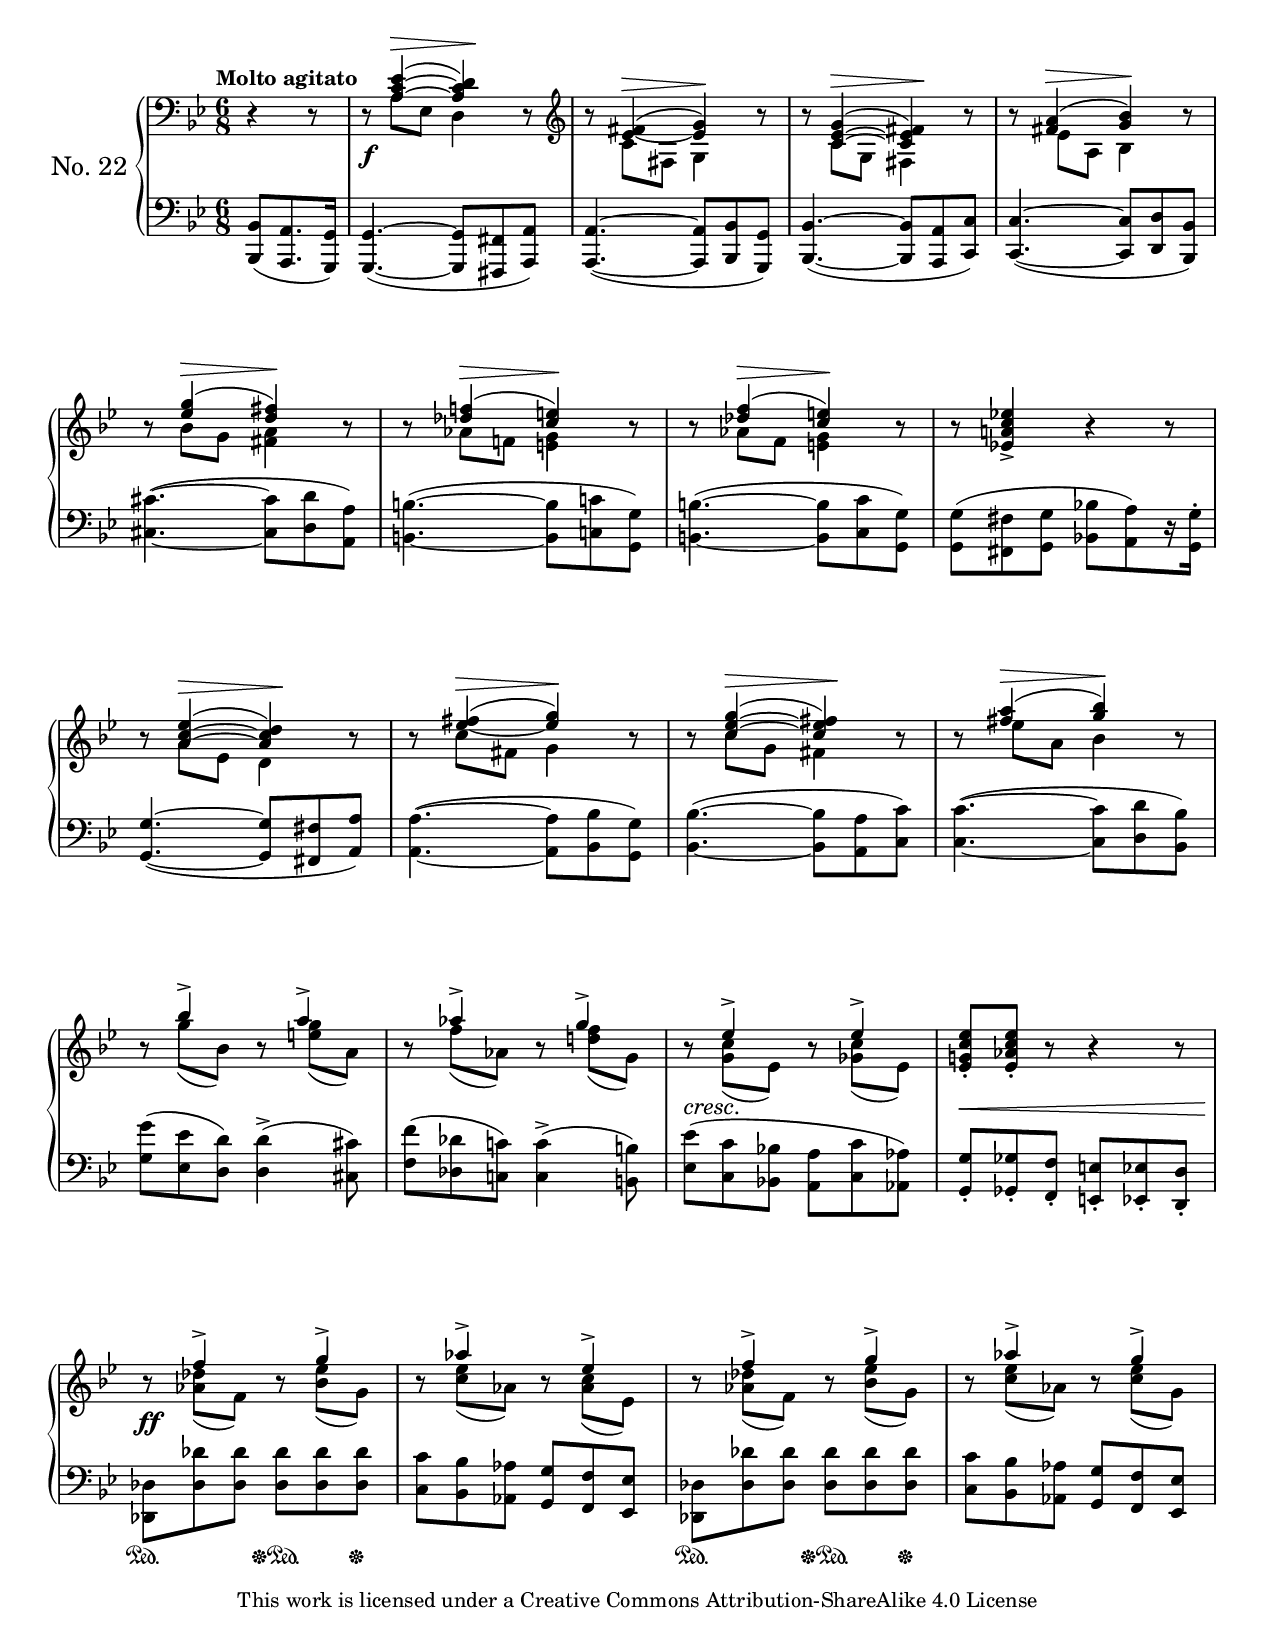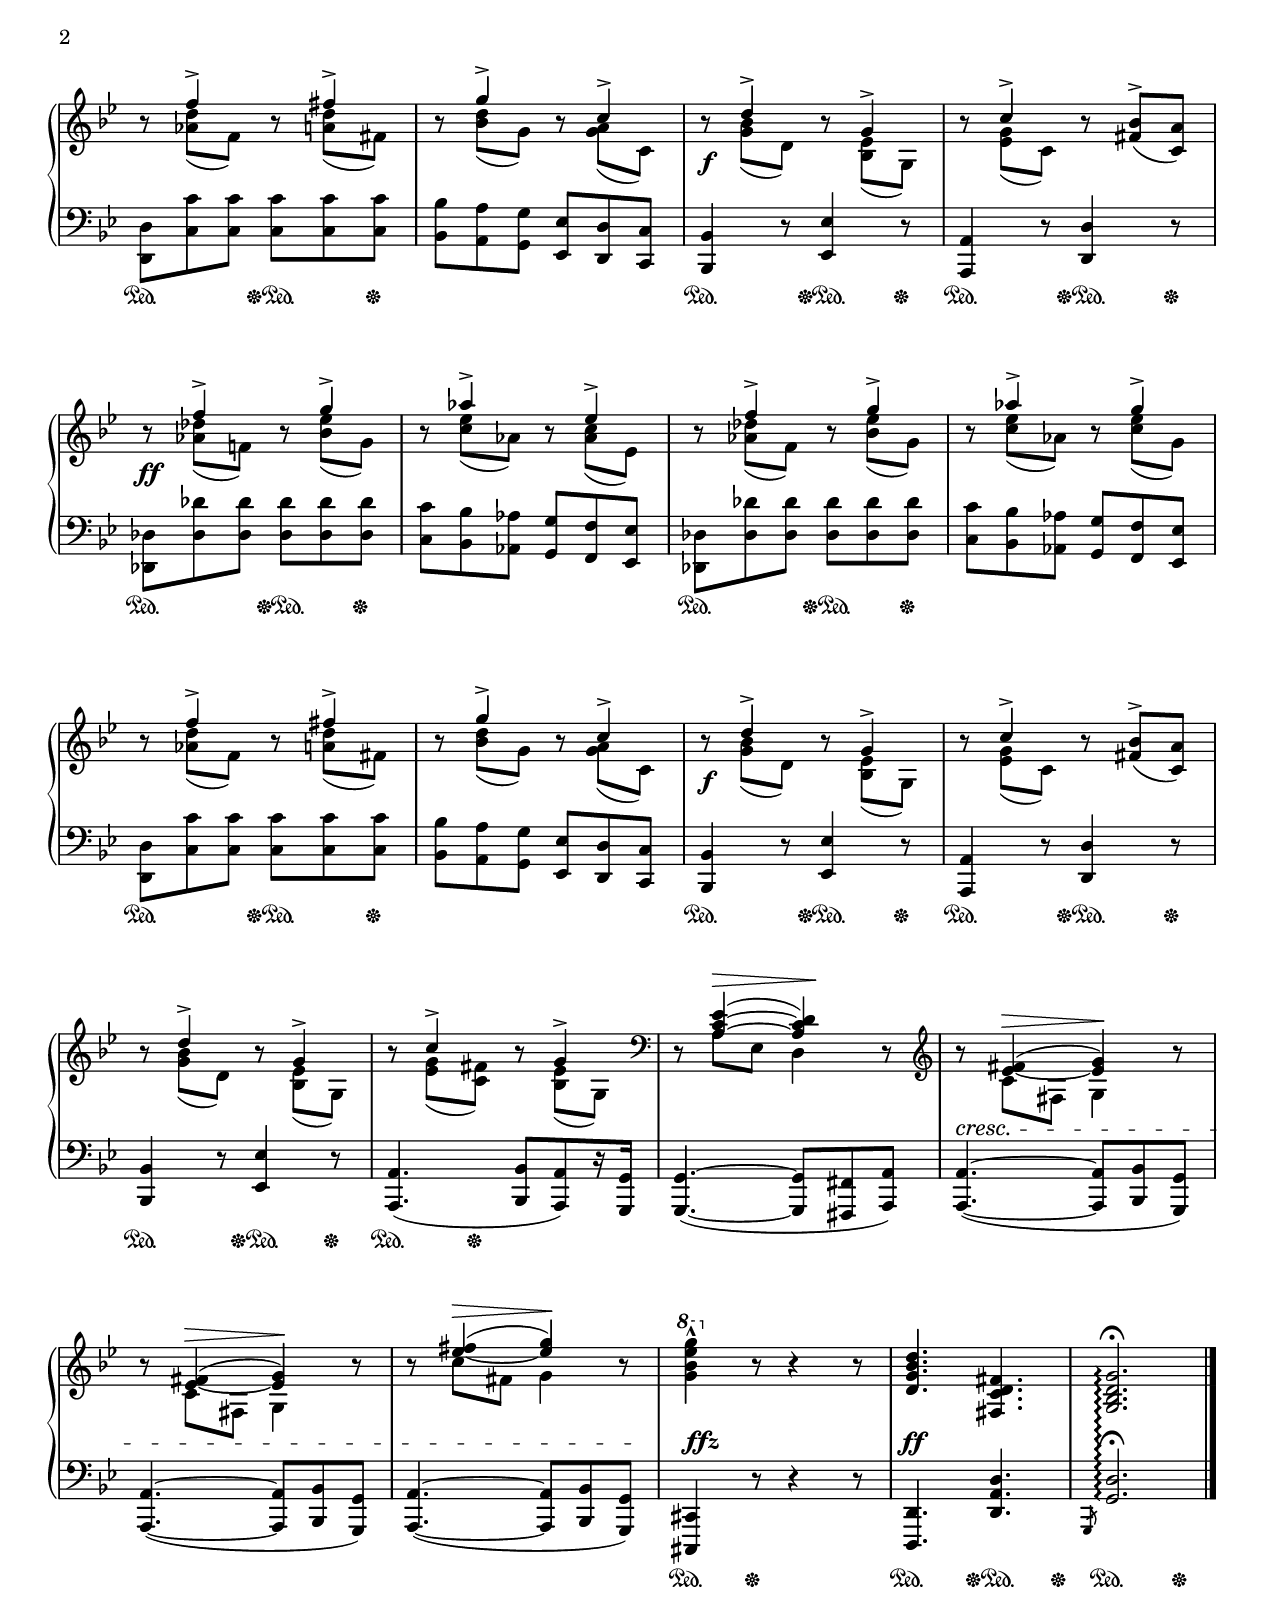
\version "2.24.0"

\include "includes/header-paper.ily"
%...+....1....+....2....+....3....+....4....+....5....+....6....+....7....+....

\version "2.24.0"
\language "english"

\include "global-variables.ily"

%%% Positions and shapes %%%

moveTieA = \tweak TieColumn.tie-configuration #'((-1 . 1)(-11 . -1)) \etc
moveTieB = \tweak TieColumn.tie-configuration #'((0 . 1)(-9 . -1)) \etc
moveTieC = \tweak TieColumn.tie-configuration #'((5 . 1)(-5 . -1)) \etc
moveTieD = \tweak TieColumn.tie-configuration #'((2 . -1)) \etc
moveTieE = \tweak TieColumn.tie-configuration #'((-4 . -1)) \etc
moveTieF = \tweak TieColumn.tie-configuration #'((2 . -1)) \etc

%%% Music %%%

global = {
  \time 6/8
  \key g \minor
  \accidentalStyle piano
}

rightHandUpper = \relative {
  \partial 4. \oneVoice r4 r8 
  r8 \voiceOne <a~ c~ ef>4(^\> <a c d>)\! \oneVoice r8 |
  \clef treble r8 \voiceOne <ef' fs>4(\moveTieE ~^\> <ef g>4)\! \oneVoice r8 |
  r8 \voiceOne <c~ ef~ g>4(^\> <c ef fs>4)\! \oneVoice r8 | 
  r8 \voiceOne <fs a>4(^\> <g bf>)\! \oneVoice r8 |
  r8 \voiceOne <ef' g>4(^\> <d fs>)\! \oneVoice r8 |
  r8 \voiceOne <df f>4(^\> <c e>)\! \oneVoice r8 |
  r8 \voiceOne <df f>4(^\> <c e>)\! \oneVoice r8 |
  r8 <ef, a c ef>4-> r r8 |
  
  \barNumberCheck 9
  r8 \voiceOne <a~ c~ ef>4(^\> <a c d>)\! \oneVoice r8 |
  r8 \voiceOne <ef' fs>4(-\moveTieD ~^\> <ef g>4)\! \oneVoice r8 |
  r8 \voiceOne <c~ ef~ g>4(^\> <c ef fs>4)\! \oneVoice r8 | 
  r8 \voiceOne <fs a>4(^\> <g bf>)\! \oneVoice r8 |
  r8 \voiceOne bf4-> \oneVoice r8 \voiceOne a4-> \oneVoice |
  r8 \voiceOne af4-> \oneVoice r8 \voiceOne g4-> \oneVoice |
  r8 \voiceOne ef4-> \oneVoice r8 \voiceOne ef4-> \oneVoice |
  <ef, g c ef>8-. <ef af c ef>-. r r4 r8 |
  
  \barNumberCheck 17
  r8 \voiceOne f'4-> \oneVoice r8 \voiceOne g4-> \oneVoice |
  r8 \voiceOne af4-> \oneVoice r8 \voiceOne ef4-> \oneVoice |
  r8 \voiceOne f4-> \oneVoice r8 \voiceOne g4-> \oneVoice |
  r8 \voiceOne af4-> \oneVoice r8 \voiceOne g4-> \oneVoice |
  r8 \voiceOne f4-> \oneVoice r8 \voiceOne fs4-> \oneVoice |
  r8 \voiceOne g4-> \oneVoice r8 \voiceOne c,4-> \oneVoice |
  r8 \voiceOne d4-> \oneVoice r8 \voiceOne g,4-> \oneVoice |
  r8 \voiceOne c4-> \oneVoice r8 <fs, bf>^>( <c a'>) |
  
  \barNumberCheck 25
  r8 \voiceOne f'4-> \oneVoice r8 \voiceOne g4-> \oneVoice |
  r8 \voiceOne af4-> \oneVoice r8 \voiceOne ef4-> \oneVoice |
  r8 \voiceOne f4-> \oneVoice r8 \voiceOne g4-> \oneVoice |
  r8 \voiceOne af4-> \oneVoice r8 \voiceOne g4-> \oneVoice |
  r8 \voiceOne f4-> \oneVoice r8 \voiceOne fs4-> \oneVoice |
  r8 \voiceOne g4-> \oneVoice r8 \voiceOne c,4-> \oneVoice |
  r8 \voiceOne d4-> \oneVoice r8 \voiceOne g,4-> \oneVoice |
  r8 \voiceOne c4-> \oneVoice r8 <fs, bf>^>( <c a'>) |
  
  \barNumberCheck 33
  r8 \voiceOne d'4-> \oneVoice r8 \voiceOne g,4-> \oneVoice |
  r8 \voiceOne c4-> \oneVoice r8 \voiceOne g4-> \oneVoice |
  \clef bass r8 \voiceOne <a,~ c~ ef>4(^\> <a c d>)\! \oneVoice r8 |
  \clef treble r8 \voiceOne <ef' fs>4(-\moveTieE ~^\> <ef g>4)\! \oneVoice r8 |
  r8 \voiceOne <ef fs>4(-\moveTieE ~ ^\> <ef g>4)\! \oneVoice r8 |
  r8 \voiceOne <ef' fs>4(-\moveTieF ~ ^\> <ef g>4)\! \oneVoice r8 |
  \ottava 1 <g bf ef g>4-^ \ottava 0 r8 r4 r8 |
  <d, g bf d>4. <fs, c' d fs> |
  
  \barNumberCheck 41
  <g bf d g>2.\arpeggio\fermata |
  \bar "|."
}

rightHandLower = \relative {
  \partial 4. s4.
  \voiceTwo
  s8 a ef d4 s8 |
  \clef treble s8 c'8 fs, g4 s8 |
  s8 c g fs4 s8 |
  s8 ef' a, bf4 s8 |
  s8 bf'8 g <fs a>4 s8 |
  s8 af f <e g>4 s8 |
  s8 af f <e g>4 s8 |
  s2. |
  
  \barNumberCheck 9
  s8 a ef d4 s8 |
  s8 c'8 fs, g4 s8 |
  s8 c g fs4 s8 |
  s8 ef' a, bf4 s8 |
  s8 g'( bf,) s <e g>( a,) |
  s8 f'( af,) s <d f>( g,) |
  s8 <g c>( ef) s <gf c>( ef) |
  s2. |
  
  \barNumberCheck 17
  s8 <af df>( f) s <bf ef>( g) |
  s8 <c ef>( af) s <af c>( ef) |
  s8 <af df>( f) s <bf ef>( g) |
  s8 <c ef>( af) s <c ef>( g) |
  s8 <af d>( f) s <a d>( fs) |
  s8 <bf d>( g) s <g a>( c,) |
  s8 <g' bf>( d) s <bf ef>( g) |
  s8 <ef' g>( c) s4. |
  
  \barNumberCheck 25
  s8 <af' df>( f) s <bf ef>( g) |
  s8 <c ef>( af) s <af c>( ef) |
  s8 <af df>( f) s <bf ef>( g) |
  s8 <c ef>( af) s <c ef>( g) |
  s8 <af d>( f) s <a d>( fs) |
  s8 <bf d>( g) s <g a>( c,) |
  s8 <g' bf>( d) s <bf ef>( g) |
  s8 <ef' g>( c) s4. |
  
  \barNumberCheck 33
  s8 <g' bf>( d) s <bf ef>( g) |
  s8 <ef' g>( <c fs>) s <bf ef>( g) |
  \clef bass s8 a ef d4 s8 |
  \clef treble s8 c'8 fs, g4 s8 |
  s8 c8 fs, g4 s8 |
  s8 c'8 fs, g4 s8 |
}

rightHand = <<
  \clef bass
  \global
  \set Score.tempoHideNote = ##t 
  \tempo "Molto agitato" 4. = 98
  \new Voice \rightHandUpper
  \new Voice \rightHandLower
>>

leftHand = \relative {
  \clef bass
  \global
  \partial 4. <bf,, bf'>8( <a a'>8. <g g'>16)
  q4.(~ q8 <fs fs'> <a a'>) |
  q4.(\moveTieA ~ q8 <bf bf'> <g g'>) |
  <bf bf'>4.(~ q8 <a a'> <c c'>) |
  q4.(-\moveTieB ~ q8 <d d'> <bf bf'>) |
  <cs' cs'>4.(~ q8 <d d'> <a a'>) |
  <b b'>4.(~ q8 <c c'> <g g'>) |
  <b b'>4.(~ q8 <c c'> <g g'>) |
  \stemDown q8( <fs fs'> <g g'> \stemNeutral <bf bf'>[ <a a'>) r16 <g g'>]-. |
  
  \barNumberCheck 9
  <g g'>4.(\moveTieC ~ q8 <fs fs'> <a a'>) |
  q4.(~ q8 <bf bf'> <g g'>) |
  <bf bf'>4.(~ q8 <a a'> <c c'>) |
  q4.(~ q8 <d d'> <bf bf'>) |
  <g' g'>8( <ef ef'> <d d'>) q4->( <cs cs'>8) |
  <f f'>8( <df df'> <c c'>) q4->( <b b'>8) |
  <ef ef'>8( <c c'> <bf bf'> <a a'> <c c'> <af af'>) |
  <g g'>8-. <gf gf'>-. <f f'>-. <e e'>-. <ef ef'>-. <d d'>-. |
  
  \barNumberCheck 17
  <df df'>8 <df' df'> q q q q |
  <c c'>8 <bf bf'> <af af'> <g g'> <f f'> <ef ef'> |
  <df df'>8 <df' df'> q q q q |
  <c c'>8 <bf bf'> <af af'> <g g'> <f f'> <ef ef'> |
  \stemDown <d d'>8 <c' c'> q \stemNeutral q q q |
  <bf bf'>8 <a a'> <g g'> <ef ef'> <d d'> < c c'> |
  <bf bf'>4 r8 <ef ef'>4 r8 |
  <a, a'>4 r8 <d d'>4 r8 |
  
  \barNumberCheck 25
  <df df'>8 <df' df'> q q q q |
  <c c'>8 <bf bf'> <af af'> <g g'> <f f'> <ef ef'> |
  <df df'>8 <df' df'> q q q q |
  <c c'>8 <bf bf'> <af af'> <g g'> <f f'> <ef ef'> |
  \stemDown <d d'>8 <c' c'> q \stemNeutral q q q |
  <bf bf'>8 <a a'> <g g'> <ef ef'> <d d'> < c c'> |
  <bf bf'>4 r8 <ef ef'>4 r8 |
  <a, a'>4 r8 <d d'>4 r8 |
  
  \barNumberCheck 33
  <bf bf'>4 r8 <ef ef'>4 r8 |
  <a, a'>4.( <bf bf'>8[ <a a'>) r16 <g g'>] |
  q4.(~ q8 <fs fs'> <a a'>) |
  q4.(-\moveTieA ~ q8 <bf bf'> <g g'>) |
  <a a'>4.(-\moveTieA ~ q8 <bf bf'> <g g'>) |
  <a a'>4.(-\moveTieA ~ q8 <bf bf'> <g g'>) |
  <cs, cs'>4 r8 r4 r8 |
  <d d'>4. <d' a' d> |
  
  \barNumberCheck 41
  \slashedGrace { g,8 } <g' d'>2.\arpeggio\fermata |
}

dynamics = {
  \override TextScript.Y-offset = -0.5
  \partial 4. s4.
  s2.\f |
  s2. * 7 |
  
  \barNumberCheck 9
  s2. * 6 |
  s2.^\crescm
  s2.\< |
  
  \barNumberCheck 17
  s2.\ff |
  s2. * 5 |
  s2.\f |
  s2. |
  
  \barNumberCheck 25
  s2.\ff |
  s2. * 5 |
  s2.\f |
  s2. |
  
  \barNumberCheck 33
  s2. * 3 |
  s2.\cresc |
  s2. |
  s2 s8 s16 s\! |
  \tag layout { s2.^\ffz | }
  \tag midi   { s2.\fz | }
  s2.\ff |
  
  \barNumberCheck 41
  s2. |
}

pedal = {
  \partial 4. s4.
  s2. * 8 |
  
  \barNumberCheck 9
  s2. * 8 |
  
  \barNumberCheck 17
  s4.\sustainOn s4\sustainOff\sustainOn s8\sustainOff |
  s2. |
  s4.\sustainOn s4\sustainOff\sustainOn s8\sustainOff |
  s2. |
  s4.\sustainOn s4\sustainOff\sustainOn s8\sustainOff |
  s2. |
  s4.\sustainOn s4\sustainOff\sustainOn s8\sustainOff |
  s4.\sustainOn s4\sustainOff\sustainOn s8\sustainOff |
  
  \barNumberCheck 25
  s4.\sustainOn s4\sustainOff\sustainOn s8\sustainOff |
  s2. |
  s4.\sustainOn s4\sustainOff\sustainOn s8\sustainOff |
  s2. |
  s4.\sustainOn s4\sustainOff\sustainOn s8\sustainOff |
  s2. |
  s4.\sustainOn s4\sustainOff\sustainOn s8\sustainOff |
  s4.\sustainOn s4\sustainOff\sustainOn s8\sustainOff |
  
  \barNumberCheck 33
  s4.\sustainOn s4\sustainOff\sustainOn s8\sustainOff |
  s4\sustainOn s8\sustainOff s4. |
  s2. * 4 |
  s4\sustainOn s8\sustainOff s4. |
  s4.\sustainOn s4\sustainOff\sustainOn s16 s\sustainOff |
  
  \barNumberCheck 41
  s2\sustainOn s4\sustainOff |
}

preludeTwentyTwoMusic = \score { 
  \keepWithTag #'layout
  \new PianoStaff \with { 
    instrumentName = \markup \huge "No. 22"
    connectArpeggios = ##t
  } <<
    \new Staff = "upper" \rightHand
    \new Dynamics \dynamics
    \new Staff = "lower" \leftHand
    \new Dynamics \pedal
  >>
  \layout {}
}

preludeTwentyTwoMidi = \book {
  \bookOutputName "prelude-op28-no22"
  \score { 
    \keepWithTag #'midi
    <<
      \new Staff = "upper" << \rightHand \dynamics \pedal >> 
      \new Staff = "lower" << \leftHand \dynamics \pedal >> 
    >>
    \midi {}
  }
}


\paper {
  system-system-spacing =
    #'((basic-distance . 12) 
       (minimum-distance . 8)
       (padding . 1)
       (stretchability . 60))
}

\preludeTwentyTwoMusic
\preludeTwentyTwoMidi
